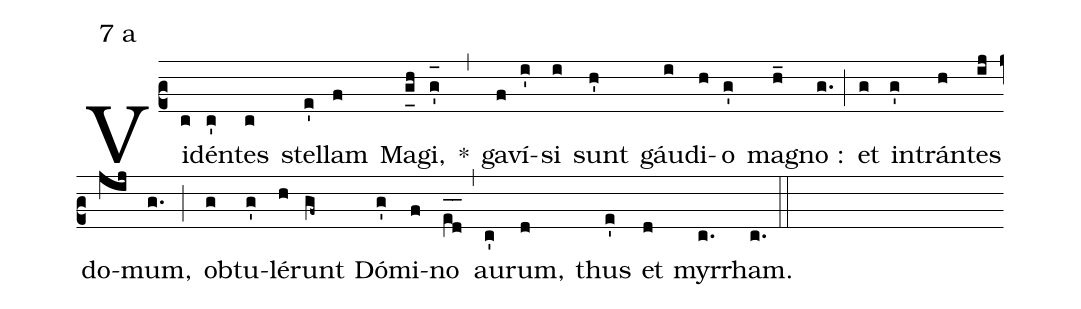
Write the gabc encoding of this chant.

mode:7 a;
%%
(c2) Vi(c)dén(c')tes(c) stel(e')lam(f) Ma(g_[uh:l]h)gi,(g'_[oh:h]) *(,) ga(f)ví(i')si(i) sunt(h') gáu(i)di(h)o(g') ma(h_)gno :(g.) (;) et(g) in(g')trán(h)tes(ij) do(jij)mum,(g.) (;) ob(g)tu(g')lé(h)runt(gf~) Dó(g')mi(f)no(e_[oh:h][ll:1]d_[oh:h]) (,) au(c')rum,(d) thus(e') et(d) myr(c.)rham.(c.) (::)
